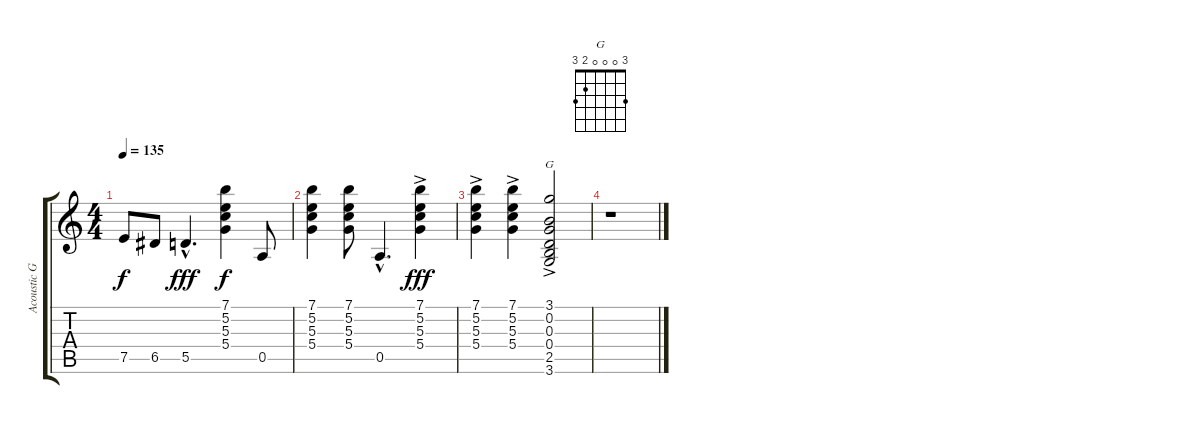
\track ("Acoustic Guitar" "Acoustic G") {instrument acousticguitarsteel}
\staff {score tabs}
\tuning (E4 B3 G3 D3 A2 E2) {hide}
\chord ("G" 3 0 0 0 2 3)
\ts (4 4)
\tempo 135
\clef g2
\ks c
7.5.8{dy f} 6.5.8 5.5{hac}.4{d dy fff} (7.1 5.2 5.3 5.4).4{dy f} 0.5.8 |
(7.1 5.2 5.3 5.4).4 (7.1 5.2 5.3 5.4).8 0.5{hac}.4{d} (7.1{ac} 5.2 5.3 5.4).4{dy fff} |
(7.1{ac} 5.2 5.3 5.4).4 (7.1{ac} 5.2 5.3 5.4).4 (3.1{ac} 0.2 0.3 0.4 2.5 3.6).2{ch "G"} |
r.1
